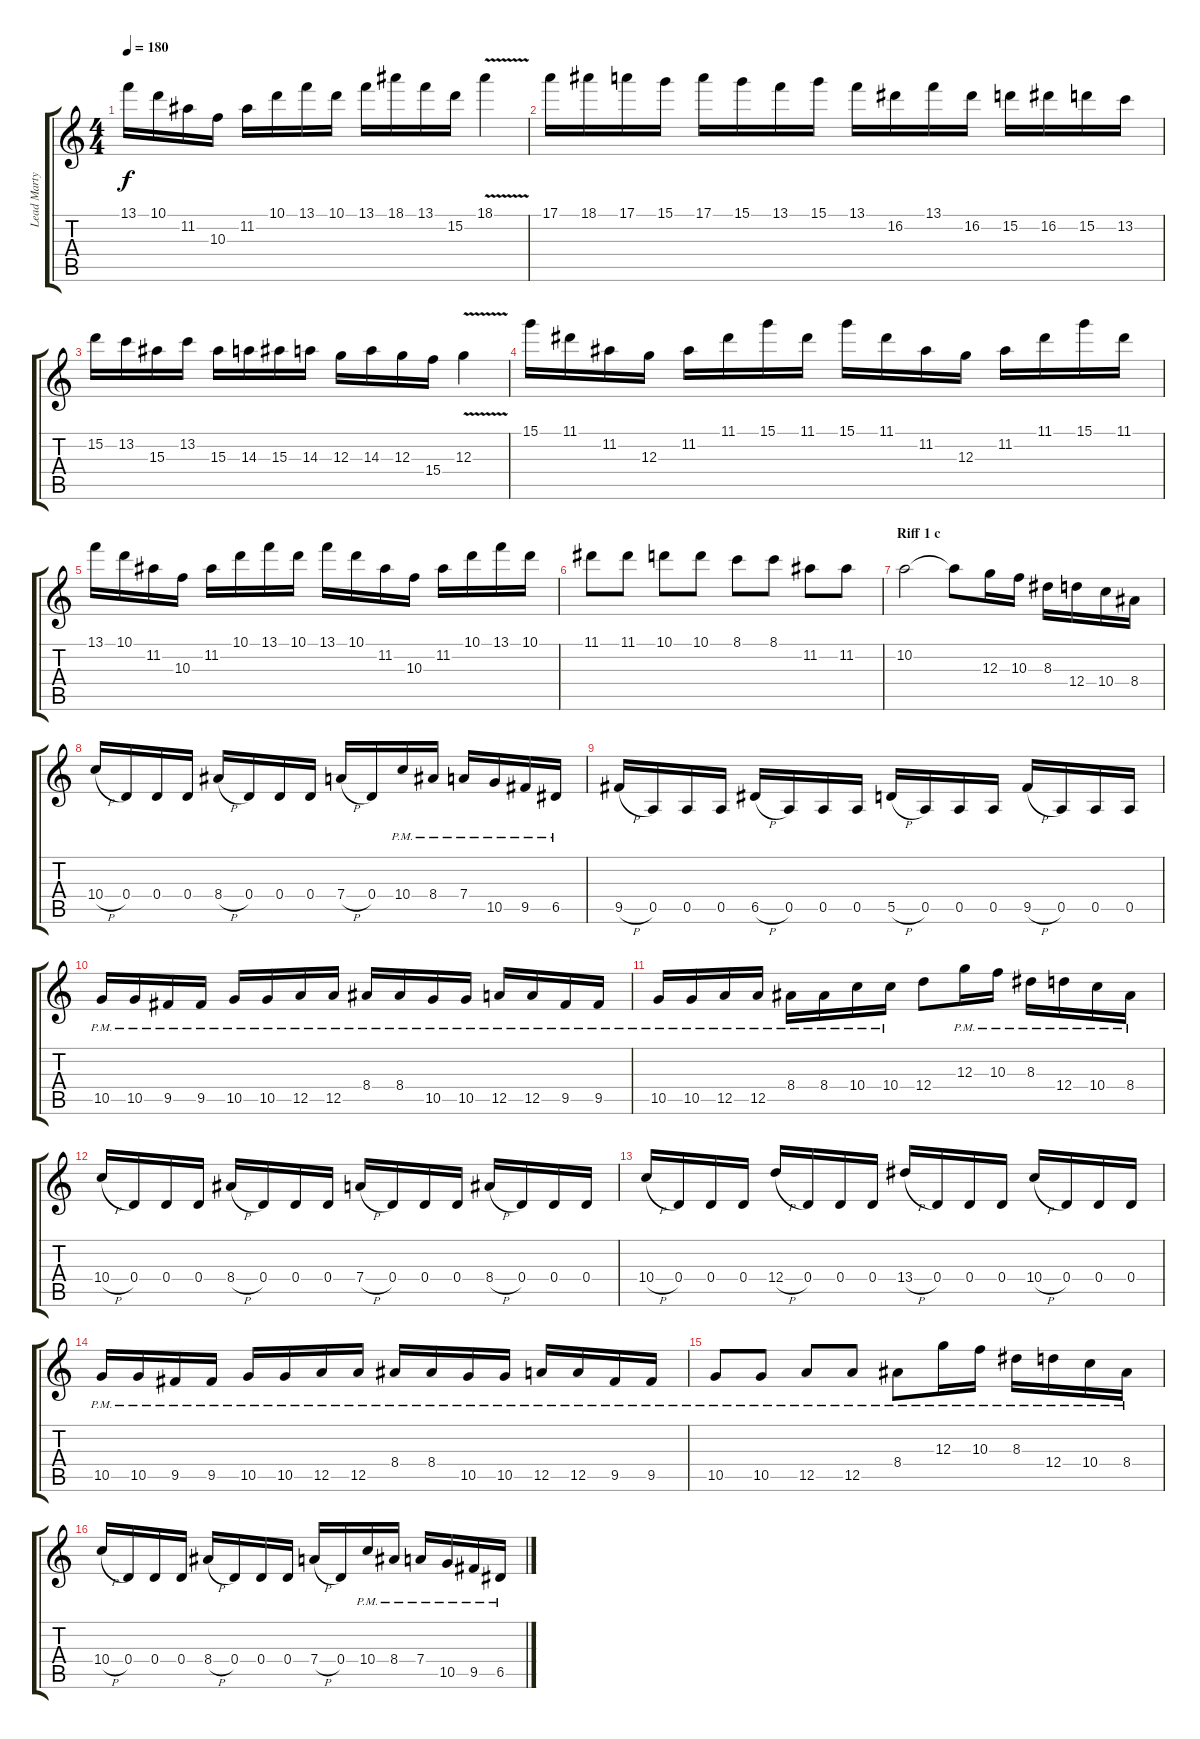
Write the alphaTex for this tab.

\track ("Lead Marty" "Lead Marty") {instrument distortionguitar}
\staff {score tabs}
\tuning (E4 B3 G3 D3 A2 E2) {hide}
\ts (4 4)
\tempo 180
\clef g2
\ks c
13.1.16{dy f} 10.1.16 11.2.16 10.3.16 11.2.16 10.1.16 13.1.16 10.1.16 13.1.16 18.1.16 13.1.16 15.2.16 18.1{v}.4 |
17.1.16 18.1.16 17.1.16 15.1.16 17.1.16 15.1.16 13.1.16 15.1.16 13.1.16 16.2.16 13.1.16 16.2.16 15.2.16 16.2.16 15.2.16 13.2.16 |
15.2.16 13.2.16 15.3.16 13.2.16 15.3.16 14.3.16 15.3.16 14.3.16 12.3.16 14.3.16 12.3.16 15.4.16 12.3{v}.4 |
15.1.16 11.1.16 11.2.16 12.3.16 11.2.16 11.1.16 15.1.16 11.1.16 15.1.16 11.1.16 11.2.16 12.3.16 11.2.16 11.1.16 15.1.16 11.1.16 |
13.1.16 10.1.16 11.2.16 10.3.16 11.2.16 10.1.16 13.1.16 10.1.16 13.1.16 10.1.16 11.2.16 10.3.16 11.2.16 10.1.16 13.1.16 10.1.16 |
11.1.8 11.1.8 10.1.8 10.1.8 8.1.8 8.1.8 11.2.8 11.2.8 |
\section ("" "Riff 1 c")
10.2.2 10.2{t}.8 12.3.16 10.3.16 8.3.16 12.4.16 10.4.16 8.4.16 |
10.4{h}.16 0.4.16 0.4.16 0.4.16 8.4{h}.16 0.4.16 0.4.16 0.4.16 7.4{h}.16 0.4.16 10.4{pm}.16 8.4{pm}.16 7.4{pm}.16 10.5{pm}.16 9.5{pm}.16 6.5{pm}.16 |
9.5{h}.16 0.5.16 0.5.16 0.5.16 6.5{h}.16 0.5.16 0.5.16 0.5.16 5.5{h}.16 0.5.16 0.5.16 0.5.16 9.5{h}.16 0.5.16 0.5.16 0.5.16 |
10.5{pm}.16 10.5{pm}.16 9.5{pm}.16 9.5{pm}.16 10.5{pm}.16 10.5{pm}.16 12.5{pm}.16 12.5{pm}.16 8.4{pm}.16 8.4{pm}.16 10.5{pm}.16 10.5{pm}.16 12.5{pm}.16 12.5{pm}.16 9.5{pm}.16 9.5{pm}.16 |
10.5{pm}.16 10.5{pm}.16 12.5{pm}.16 12.5{pm}.16 8.4{pm}.16 8.4{pm}.16 10.4{pm}.16 10.4{pm}.16 12.4.8 12.3{pm}.16 10.3{pm}.16 8.3{pm}.16 12.4{pm}.16 10.4{pm}.16 8.4{pm}.16 |
10.4{h}.16 0.4.16 0.4.16 0.4.16 8.4{h}.16 0.4.16 0.4.16 0.4.16 7.4{h}.16 0.4.16 0.4.16 0.4.16 8.4{h}.16 0.4.16 0.4.16 0.4.16 |
10.4{h}.16 0.4.16 0.4.16 0.4.16 12.4{h}.16 0.4.16 0.4.16 0.4.16 13.4{h}.16 0.4.16 0.4.16 0.4.16 10.4{h}.16 0.4.16 0.4.16 0.4.16 |
10.5{pm}.16 10.5{pm}.16 9.5{pm}.16 9.5{pm}.16 10.5{pm}.16 10.5{pm}.16 12.5{pm}.16 12.5{pm}.16 8.4{pm}.16 8.4{pm}.16 10.5{pm}.16 10.5{pm}.16 12.5{pm}.16 12.5{pm}.16 9.5{pm}.16 9.5{pm}.16 |
10.5{pm}.8 10.5{pm}.8 12.5{pm}.8 12.5{pm}.8 8.4{pm}.8 12.3{pm}.16 10.3{pm}.16 8.3{pm}.16 12.4{pm}.16 10.4{pm}.16 8.4{pm}.16 |
10.4{h}.16 0.4.16 0.4.16 0.4.16 8.4{h}.16 0.4.16 0.4.16 0.4.16 7.4{h}.16 0.4.16 10.4{pm}.16 8.4{pm}.16 7.4{pm}.16 10.5{pm}.16 9.5{pm}.16 6.5{pm}.16
